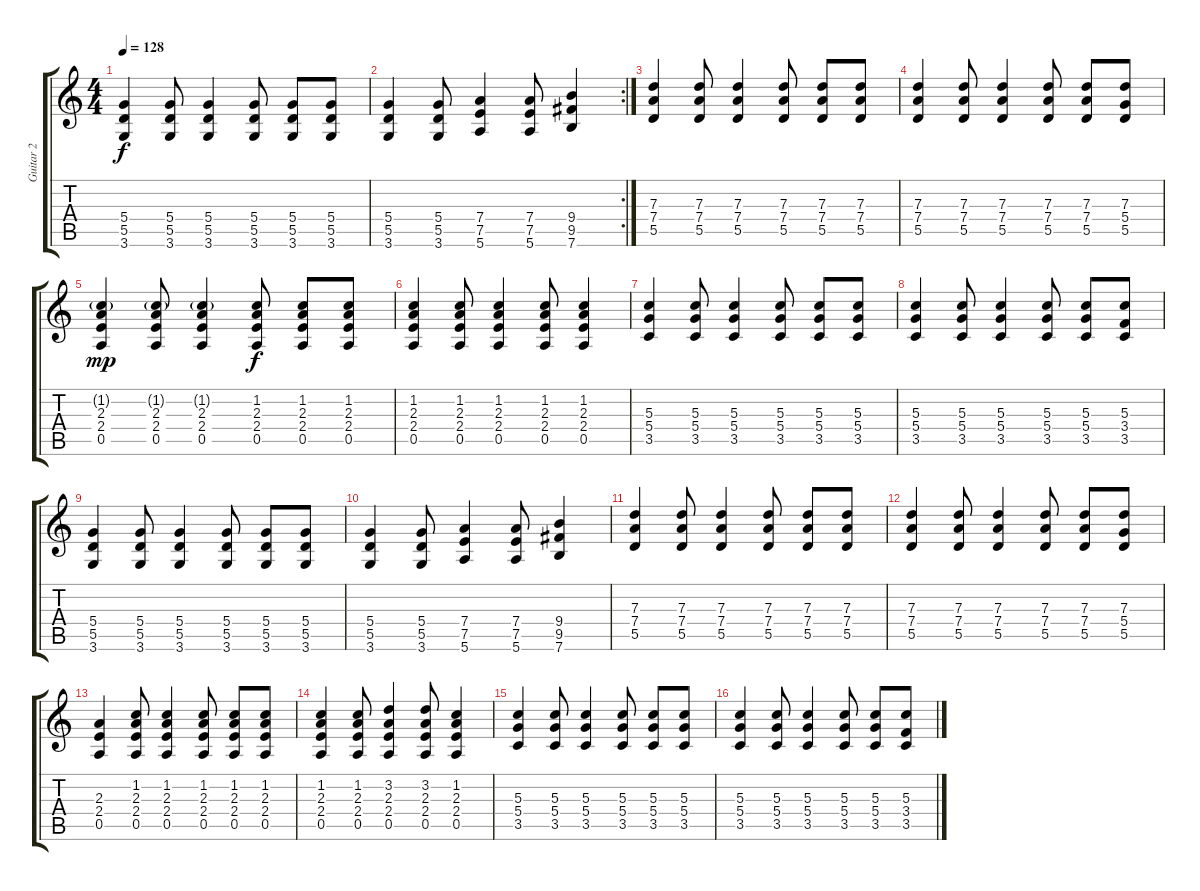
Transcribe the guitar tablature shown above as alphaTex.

\track ("Guitar 2" "Guitar 2") {instrument distortionguitar}
\staff {score tabs}
\tuning (E4 B3 G3 D3 A2 E2) {hide}
\ts (4 4)
\tempo 128
\clef g2
\ks c
(5.4 5.5 3.6).4{dy f} (5.4 5.5 3.6).8 (5.4 5.5 3.6).4 (5.4 5.5 3.6).8 (5.4 5.5 3.6).8 (5.4 5.5 3.6).8 |
\rc 2
(5.4 5.5 3.6).4 (5.4 5.5 3.6).8 (7.4 7.5 5.6).4 (7.4 7.5 5.6).8 (9.4 9.5 7.6).4 |
(7.3 7.4 5.5).4 (7.3 7.4 5.5).8 (7.3 7.4 5.5).4 (7.3 7.4 5.5).8 (7.3 7.4 5.5).8 (7.3 7.4 5.5).8 |
(7.3 7.4 5.5).4 (7.3 7.4 5.5).8 (7.3 7.4 5.5).4 (7.3 7.4 5.5).8 (7.3 7.4 5.5).8 (7.3 5.4 5.5).8 |
(1.2{g} 2.3 2.4 0.5).4{dy mp} (1.2{g} 2.3 2.4 0.5).8 (1.2{g} 2.3 2.4 0.5).4 (1.2 2.3 2.4 0.5).8{dy f} (1.2 2.3 2.4 0.5).8 (1.2 2.3 2.4 0.5).8 |
(1.2 2.3 2.4 0.5).4 (1.2 2.3 2.4 0.5).8 (1.2 2.3 2.4 0.5).4 (1.2 2.3 2.4 0.5).8 (1.2 2.3 2.4 0.5).4 |
(5.3 5.4 3.5).4 (5.3 5.4 3.5).8 (5.3 5.4 3.5).4 (5.3 5.4 3.5).8 (5.3 5.4 3.5).8 (5.3 5.4 3.5).8 |
(5.3 5.4 3.5).4 (5.3 5.4 3.5).8 (5.3 5.4 3.5).4 (5.3 5.4 3.5).8 (5.3 5.4 3.5).8 (5.3 3.4 3.5).8 |
(5.4 5.5 3.6).4 (5.4 5.5 3.6).8 (5.4 5.5 3.6).4 (5.4 5.5 3.6).8 (5.4 5.5 3.6).8 (5.4 5.5 3.6).8 |
(5.4 5.5 3.6).4 (5.4 5.5 3.6).8 (7.4 7.5 5.6).4 (7.4 7.5 5.6).8 (9.4 9.5 7.6).4 |
(7.3 7.4 5.5).4 (7.3 7.4 5.5).8 (7.3 7.4 5.5).4 (7.3 7.4 5.5).8 (7.3 7.4 5.5).8 (7.3 7.4 5.5).8 |
(7.3 7.4 5.5).4 (7.3 7.4 5.5).8 (7.3 7.4 5.5).4 (7.3 7.4 5.5).8 (7.3 7.4 5.5).8 (7.3 5.4 5.5).8 |
(2.3 2.4 0.5).4 (1.2 2.3 2.4 0.5).8 (1.2 2.3 2.4 0.5).4 (1.2 2.3 2.4 0.5).8 (1.2 2.3 2.4 0.5).8 (1.2 2.3 2.4 0.5).8 |
(1.2 2.3 2.4 0.5).4 (1.2 2.3 2.4 0.5).8 (3.2 2.3 2.4 0.5).4 (3.2 2.3 2.4 0.5).8 (1.2 2.3 2.4 0.5).4 |
(5.3 5.4 3.5).4 (5.3 5.4 3.5).8 (5.3 5.4 3.5).4 (5.3 5.4 3.5).8 (5.3 5.4 3.5).8 (5.3 5.4 3.5).8 |
(5.3 5.4 3.5).4 (5.3 5.4 3.5).8 (5.3 5.4 3.5).4 (5.3 5.4 3.5).8 (5.3 5.4 3.5).8 (5.3 3.4 3.5).8
